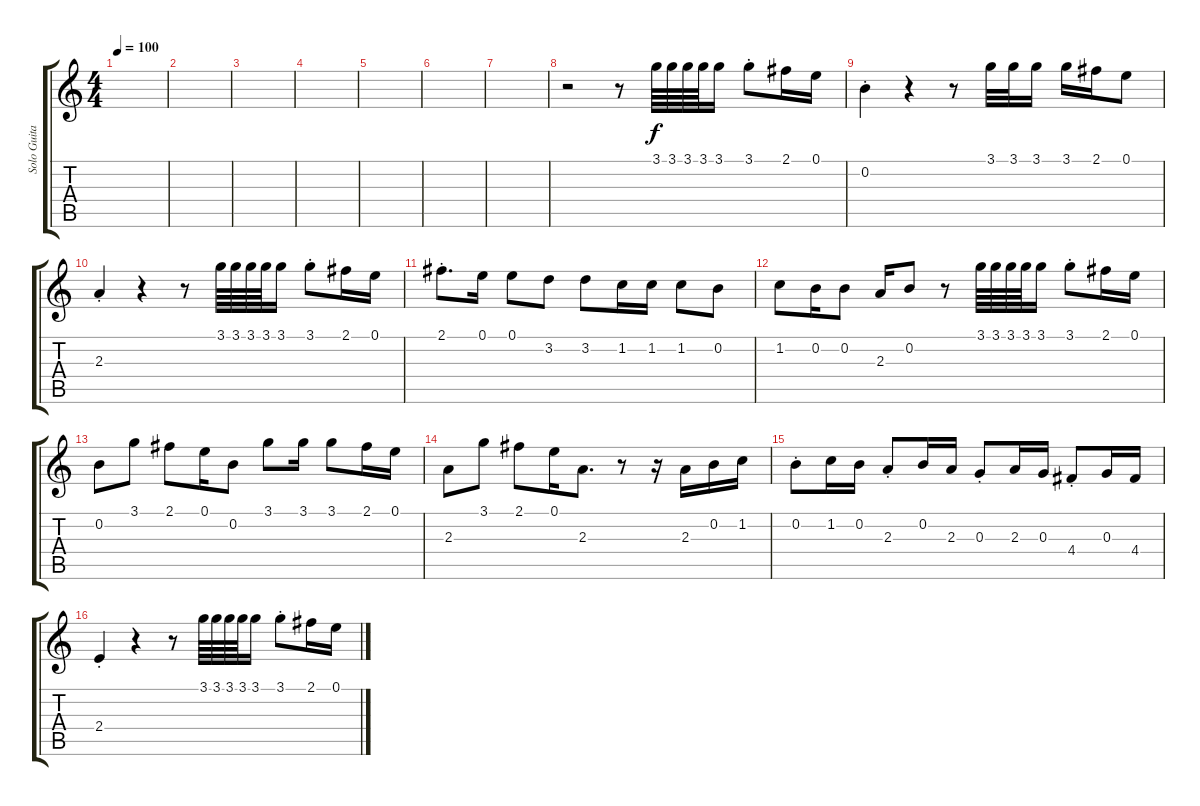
\track ("Solo Guitar" "Solo Guita") {instrument acousticguitarnylon}
\staff {score tabs}
\tuning (E4 B3 G3 D3 A2 E2) {hide}
\ts (4 4)
\tempo 100
\clef g2
\ks c
|
|
|
|
|
|
|
r.2 r.8 3.1.64 3.1.64 3.1.64 3.1.64 3.1.16 3.1{st}.8 2.1.16 0.1.16 |
0.2{st}.4 r.4 r.8 3.1.32 3.1.32 3.1.16 3.1.16 2.1.16 0.1.8 |
2.3{st}.4 r.4 r.8 3.1.64 3.1.64 3.1.64 3.1.64 3.1.16 3.1{st}.8 2.1.16 0.1.16 |
2.1{st}.8{d} 0.1.16 0.1.8 3.2.8 3.2.8 1.2.16 1.2.16 1.2.8 0.2.8 |
1.2.8 0.2.16 0.2.8 2.3.16 0.2.8 r.8 3.1.64 3.1.64 3.1.64 3.1.64 3.1.16 3.1{st}.8 2.1.16 0.1.16 |
0.2.8 3.1.8 2.1.8 0.1.16 0.2.8 3.1.8 3.1.16 3.1.8 2.1.16 0.1.16 |
2.3.8 3.1.8 2.1.8 0.1.16 2.3.8{d} r.8 r.16 2.3.16 0.2.16 1.2.16 |
0.2{st}.8 1.2.16 0.2.16 2.3{st}.8 0.2.16 2.3.16 0.3{st}.8 2.3.16 0.3.16 4.4{st}.8 0.3.16 4.4.16 |
2.4{st}.4 r.4 r.8 3.1.64 3.1.64 3.1.64 3.1.64 3.1.16 3.1{st}.8 2.1.16 0.1.16
